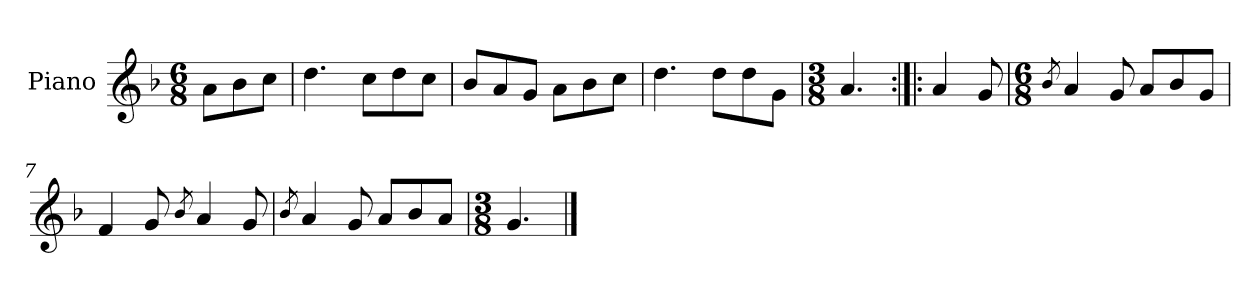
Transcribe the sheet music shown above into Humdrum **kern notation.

**kern
*part1
*staff1
*I"Piano
*I'Pno.
*clefG2
*k[b-]
*M6/8
=
8a\L
8b-\
8cc\J
=1
4.dd\
8cc\L
8dd\
8cc\J
=2
8b-/L
8a/
8g/J
8a\L
8b-\
8cc\J
=3
4.dd\
8dd\L
8dd\
8g\J
=4
*M3/8
4.a/
=5:|!|:
4a/
8g/
=6
*M6/8
8qb-/
4a/
8g/
8a/L
8b-/
8g/J
=7
4f/
8g/
8qb-/
4a/
8g/
!!LO:LB:g=z
=8
8qb-/
4a/
8g/
8a/L
8b-/
8a/J
=9
*M3/8
4.g/
==
*-
